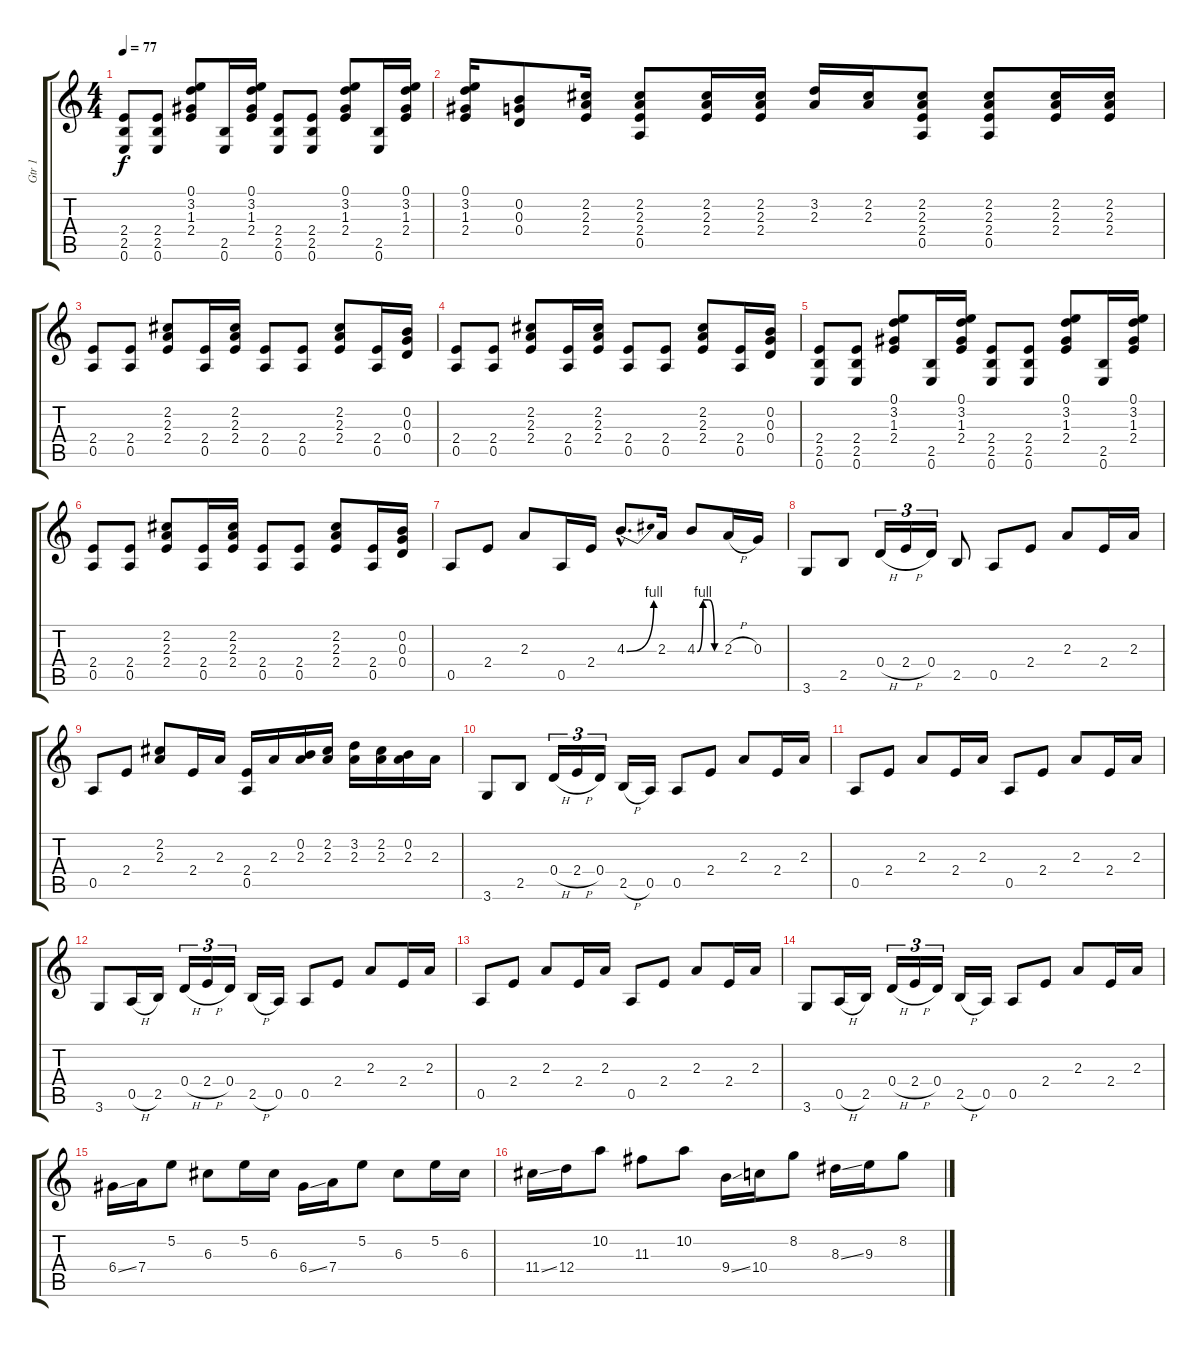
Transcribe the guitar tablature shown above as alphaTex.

\track ("Gtr 1" "Gtr 1") {instrument electricguitarclean}
\staff {score tabs}
\tuning (E4 B3 G3 D3 A2 E2) {hide}
\ts (4 4)
\tempo 77
\clef g2
\ks c
(2.4 2.5 0.6).8{dy f} (2.4 2.5 0.6).8 (0.1 3.2 1.3 2.4).8 (2.5 0.6).16 (0.1 3.2 1.3 2.4).16 (2.4 2.5 0.6).8 (2.4 2.5 0.6).8 (0.1 3.2 1.3 2.4).8 (2.5 0.6).16 (0.1 3.2 1.3 2.4).16 |
(0.1 3.2 1.3 2.4).16 (0.2 0.3 0.4).8 (2.2 2.3 2.4).16 (2.2 2.3 2.4 0.5).8 (2.2 2.3 2.4).16 (2.2 2.3 2.4).16 (3.2 2.3).16 (2.2 2.3).16 (2.2 2.3 2.4 0.5).8 (2.2 2.3 2.4 0.5).8 (2.2 2.3 2.4).16 (2.2 2.3 2.4).16 |
(2.4 0.5).8 (2.4 0.5).8 (2.2 2.3 2.4).8 (2.4 0.5).16 (2.2 2.3 2.4).16 (2.4 0.5).8 (2.4 0.5).8 (2.2 2.3 2.4).8 (2.4 0.5).16 (0.2 0.3 0.4).16 |
(2.4 0.5).8 (2.4 0.5).8 (2.2 2.3 2.4).8 (2.4 0.5).16 (2.2 2.3 2.4).16 (2.4 0.5).8 (2.4 0.5).8 (2.2 2.3 2.4).8 (2.4 0.5).16 (0.2 0.3 0.4).16 |
(2.4 2.5 0.6).8 (2.4 2.5 0.6).8 (0.1 3.2 1.3 2.4).8 (2.5 0.6).16 (0.1 3.2 1.3 2.4).16 (2.4 2.5 0.6).8 (2.4 2.5 0.6).8 (0.1 3.2 1.3 2.4).8 (2.5 0.6).16 (0.1 3.2 1.3 2.4).16 |
(2.4 0.5).8 (2.4 0.5).8 (2.2 2.3 2.4).8 (2.4 0.5).16 (2.2 2.3 2.4).16 (2.4 0.5).8 (2.4 0.5).8 (2.2 2.3 2.4).8 (2.4 0.5).16 (0.2 0.3 0.4).16 |
0.5.8 2.4.8 2.3.8 0.5.16 2.4.16 4.3{be (bend 0 0 60 4) hac}.8{d} 2.3.16 4.3{be (custom 0 0 15 4 30 4 45 0 60 0)}.8 2.3{h}.16 0.3.16 |
3.6.8 2.5.8 0.4{h}.16{tu (3 2)} 2.4{h}.16{tu (3 2)} 0.4.16{tu (3 2)} 2.5.8 0.5.8 2.4.8 2.3.8 2.4.16 2.3.16 |
0.5.8 2.4.8 (2.2 2.3).8 2.4.16 2.3.16 (2.4 0.5).16 2.3.16 (0.2 2.3).16 (2.2 2.3).16 (3.2 2.3).16 (2.2 2.3).16 (0.2 2.3).16 2.3.16 |
3.6.8 2.5.8 0.4{h}.16{tu (3 2)} 2.4{h}.16{tu (3 2)} 0.4.16{tu (3 2)} 2.5{h}.16 0.5.16 0.5.8 2.4.8 2.3.8 2.4.16 2.3.16 |
0.5.8 2.4.8 2.3.8 2.4.16 2.3.16 0.5.8 2.4.8 2.3.8 2.4.16 2.3.16 |
3.6.8 0.5{h}.16 2.5.16 0.4{h}.16{tu (3 2)} 2.4{h}.16{tu (3 2)} 0.4.16{tu (3 2)} 2.5{h}.16 0.5.16 0.5.8 2.4.8 2.3.8 2.4.16 2.3.16 |
0.5.8 2.4.8 2.3.8 2.4.16 2.3.16 0.5.8 2.4.8 2.3.8 2.4.16 2.3.16 |
3.6.8 0.5{h}.16 2.5.16 0.4{h}.16{tu (3 2)} 2.4{h}.16{tu (3 2)} 0.4.16{tu (3 2)} 2.5{h}.16 0.5.16 0.5.8 2.4.8 2.3.8 2.4.16 2.3.16 |
6.4{ss}.16 7.4.16 5.2.8 6.3.8 5.2.16 6.3.16 6.4{ss}.16 7.4.16 5.2.8 6.3.8 5.2.16 6.3.16 |
11.4{ss}.16 12.4.16 10.2.8 11.3.8 10.2.8 9.4{ss}.16 10.4.16 8.2.8 8.3{ss}.16 9.3.16 8.2.8
